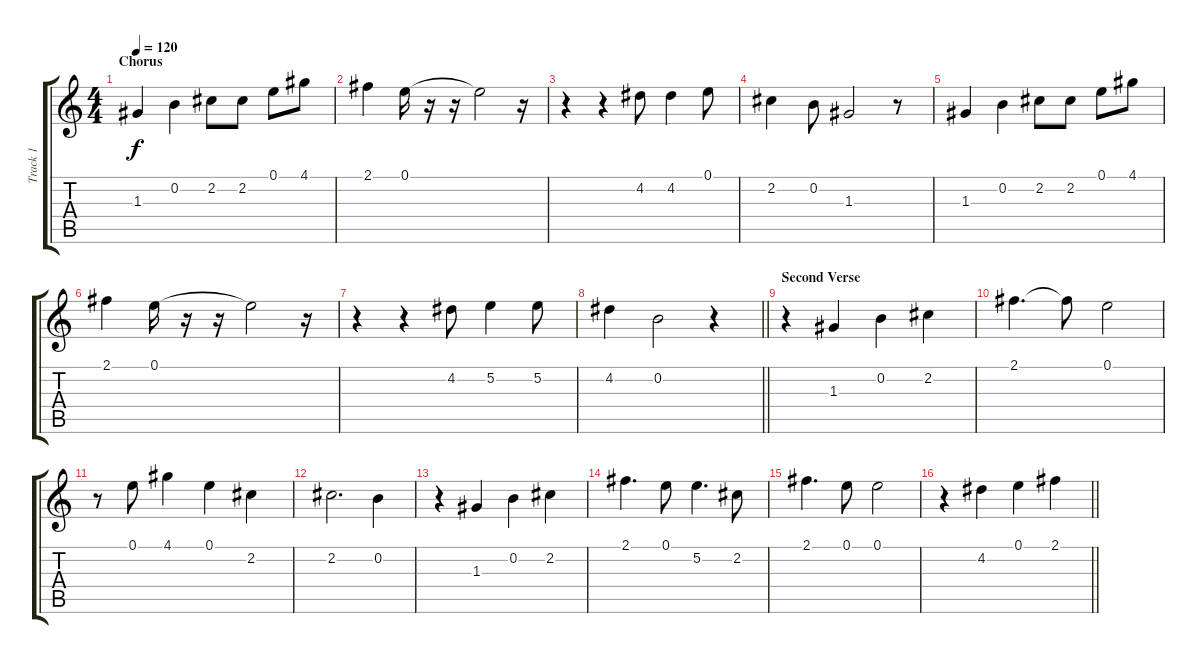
\track ("Track 1" "Track 1") {instrument electricguitarjazz}
\staff {score tabs}
\tuning (E4 B3 G3 D3 A2 E2) {hide}
\ts (4 4)
\section ("" "Chorus")
\tempo 120
\clef g2
\ks c
1.3.4{dy f} 0.2.4 2.2.8 2.2.8 0.1.8 4.1.8 |
2.1.4 0.1.16 r.16 r.16 0.1{t}.2 r.16 |
r.4 r.4 4.2.8 4.2.4 0.1.8 |
2.2.4 0.2.8 1.3.2 r.8 |
1.3.4 0.2.4 2.2.8 2.2.8 0.1.8 4.1.8 |
2.1.4 0.1.16 r.16 r.16 0.1{t}.2 r.16 |
r.4 r.4 4.2.8 5.2.4 5.2.8 |
\barLineRight lightlight
4.2.4 0.2.2 r.4 |
\section ("" "Second Verse")
r.4 1.3.4 0.2.4 2.2.4 |
2.1.4{d} 2.1{t}.8 0.1.2 |
r.8 0.1.8 4.1.4 0.1.4 2.2.4 |
2.2.2{d} 0.2.4 |
r.4 1.3.4 0.2.4 2.2.4 |
2.1.4{d} 0.1.8 5.2.4{d} 2.2.8 |
2.1.4{d} 0.1.8 0.1.2 |
\barLineRight lightlight
r.4 4.2.4 0.1.4 2.1.4
